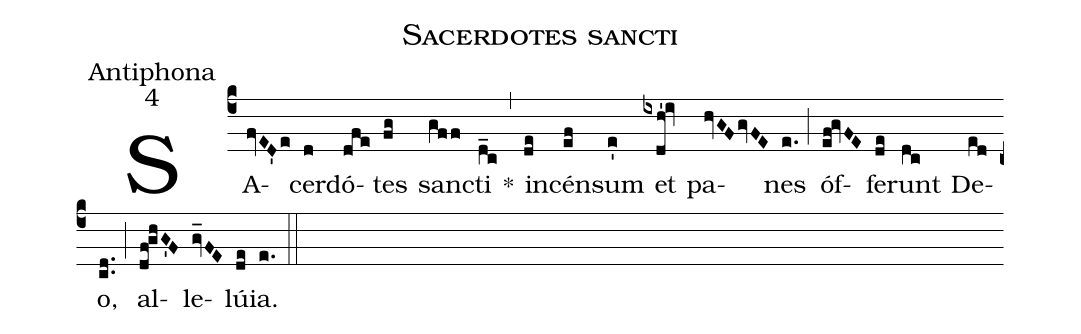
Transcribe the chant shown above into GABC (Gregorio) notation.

name:Sacerdotes sancti;
office-part:Antiphona;
mode:4;
%%
(c4) SA(fvED'e)cer(d)dó(dfe)tes(fg) san(gff)cti(d_c) *(,) in(de)cén(ef)sum(e') et(ixdh'!iv) pa(hvGF/gvFE)nes(e.) (;) óf(ef!gvFE)fe(de)runt(dc) De(ed)o,(cd..) (;) al(df!ghG'F)le(gv_FE)lú(de)ia.(e.) (::)
